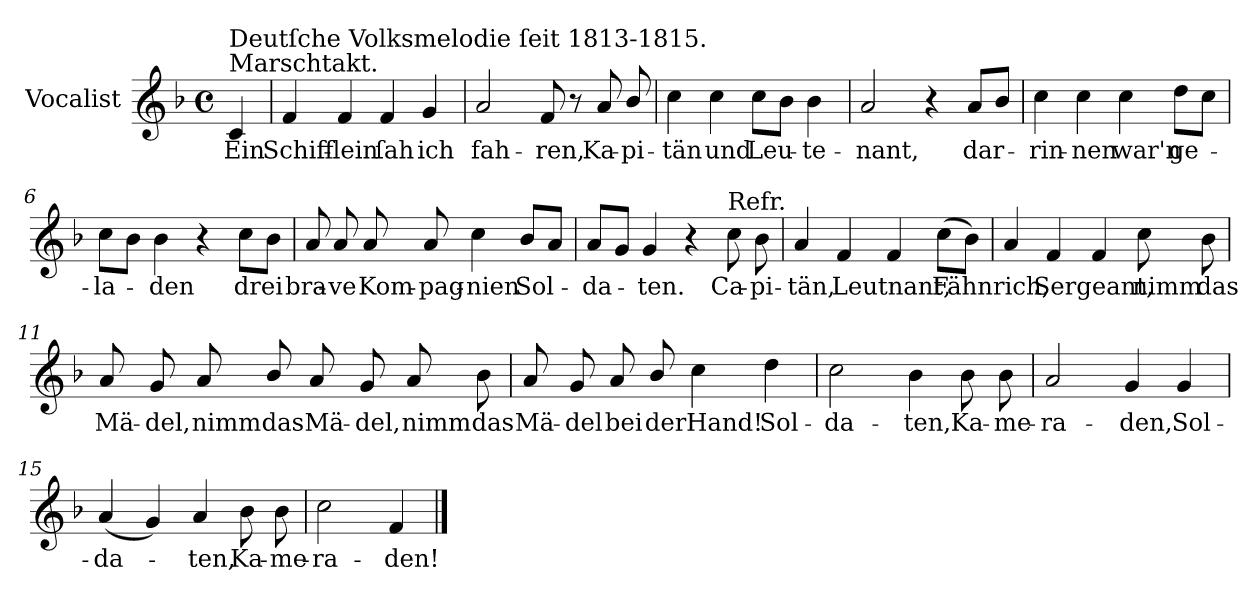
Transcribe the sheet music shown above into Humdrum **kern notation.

**kern	**text
*part1	*part1
*staff1	*staff1
*I"Vocalist	*
*k[b-]	*
*F:	*
*M4/4	*
*met(c)	*
=	=
!LO:TX:a:t=Marschtakt.	!
!LO:TX:a:t=Deutſche Volksmelodie ſeit 1813-1815.	!
4c	Ein
=1	=1
4f	Schiff-
4f	-lein
4f	ſah
4g	ich
=2	=2
2a	fah-
8f	-ren,
8r	.
8a	Ka-
8b-/	-pi-
=3	=3
4cc	-tän
4cc	und
8ccL	Leu-
8b-J	.
4b-	-te-
=4	=4
2a	-nant,
4r	.
8aL	dar-
8b-J	.
=5	=5
4cc	-rin-
4cc	-nen
4cc	war'n
8ddL	ge-
8ccJ	.
=6	=6
8ccL	-la-
8b-J	.
4b-	-den
4r	.
8ccL	drei
8b-J	.
=7	=7
8a	bra-
8a	-ve
8a	Kom-
8a	-pag-
4cc	-nien
8b-L	Sol-
8aJ	.
=8	=8
8aL	-da-
8gJ	.
4g	-ten.
4r	.
!LO:TX:a:t=Refr.	!
8cc	Ca-
8b-	-pi-
=9	=9
4a	-tän,
4f	Leutnant,
4f	.
(8ccL	Fähnrich,
8b-J)	.
=10	=10
4a	.
4f	Sergeant,
4f	.
8cc	nimm
8b-	das
=11	=11
8a	Mä-
8g	-del,
8a	nimm
8b-/	das
8a	Mä-
8g	-del,
8a	nimm
8b-	das
=12	=12
8a	Mä-
8g	-del
8a	bei
8b-/	der
4cc	Hand!
4dd	Sol-
=13	=13
2cc	-da-
4b-	-ten,
8b-	Ka-
8b-	-me-
=14	=14
2a	-ra-
4g	-den,
4g	Sol-
=15	=15
(4a	-da-
4g)	.
4a	-ten,
8b-	Ka-
8b-	-me-
=16	=16
2cc	-ra-
4f	-den!
==	==
*-	*-
